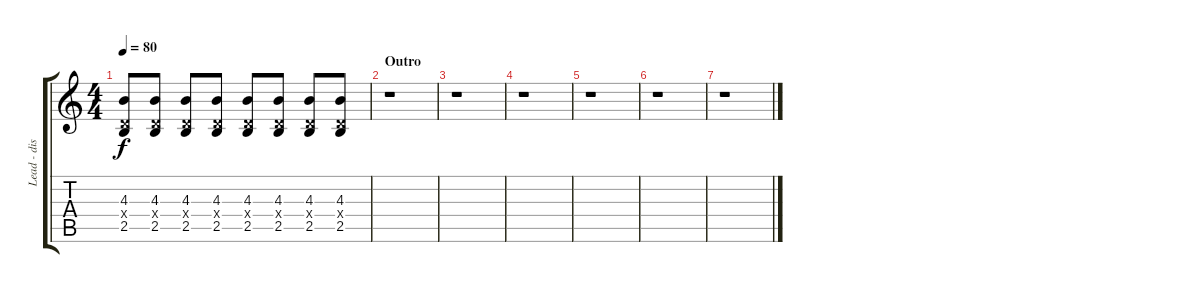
\track ("Lead - distortion" "Lead - dis") {instrument distortionguitar}
\staff {score tabs}
\tuning (E4 B3 G3 D3 A2 E2) {hide}
\ts (4 4)
\tempo 80
\clef g2
\ks c
(4.3 0.4{x} 2.5).8{dy f} (4.3 0.4{x} 2.5).8 (4.3 0.4{x} 2.5).8 (4.3 0.4{x} 2.5).8 (4.3 0.4{x} 2.5).8 (4.3 0.4{x} 2.5).8 (4.3 0.4{x} 2.5).8 (4.3 0.4{x} 2.5).8 |
\section ("" "Outro")
r.1 |
r.1 |
r.1 |
r.1 |
r.1 |
r.1
